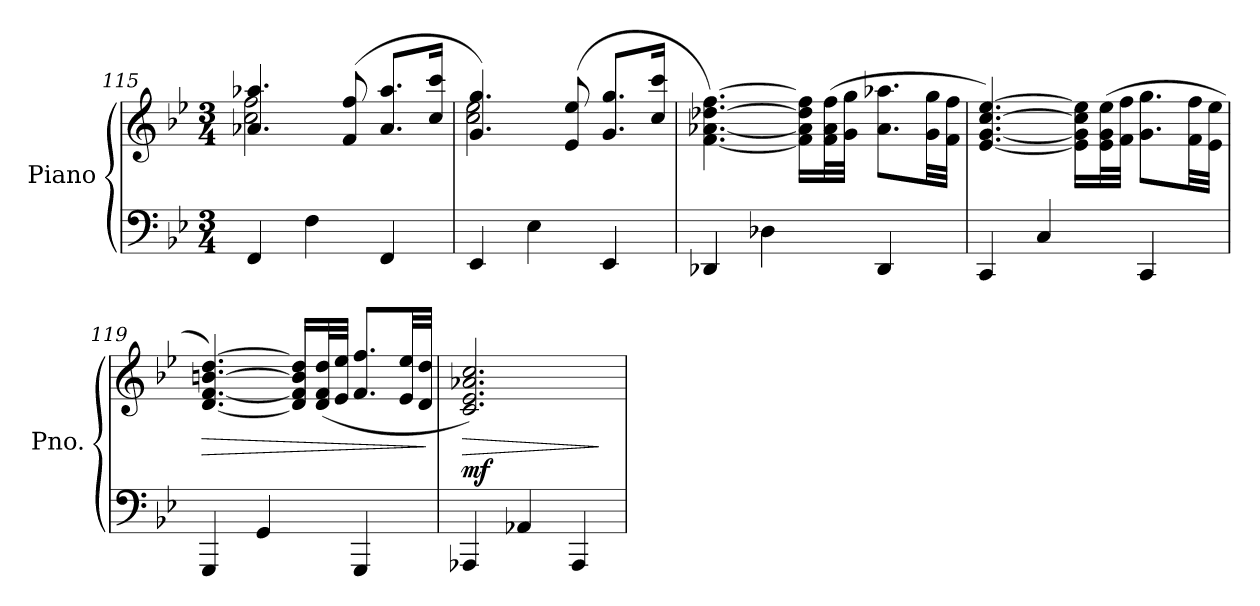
**kern	**kern	**dynam
*part1	*part1	*part1
*staff2	*staff1	*staff1/2
*I"Piano	*	*
*I'Pno.	*	*
!!LO:LB:g=z
*clefF4	*clefG2	*
*k[b-e-]	*k[b-e-]	*
*M3/4	*M3/4	*
=115	=115	=115
*	*^	*
4FF/	4.a-X/ 4.aa-X/	2cc\ 2ff\	.
4F\	.	.	.
.	(8f/ 8ff/	.	.
4FF/	8.a-/ 8.aa-/L	4ryy	.
.	16cc/ 16ccc/Jk	.	.
=116	=116	=116	=116
4EE-/	4.g/ 4.gg/)	2cc\ 2ee-\	.
4E-\	.	.	.
.	(8e-/ 8ee-/	.	.
4EE-/	8.g/ 8.gg/L	4ryy	.
.	16cc/ 16ccc/Jk	.	.
*	*v	*v	*
=117	=117	=117
4DD-X/	[4.f\ [4.a-X\ [4.dd-X\ [4.ff\)	.
4D-X\	.	.
.	16f\] 16a-\] 16dd-\] 16ff\]LL	.
.	(32f\ 32a-\ 32ff\L	.
.	32g\ 32gg\JJJ	.
4DD-/	8.a-\ 8.aa-X\L	.
.	32g\ 32gg\LL	.
.	32f\ 32ff\JJJ	.
=118	=118	=118
4CC/	[4.e-/ [4.g/ [4.cc/ [4.ee-/)	.
4C/	.	.
.	16e-\] 16g\] 16cc\] 16ee-\]LL	.
.	(32e-\ 32g\ 32ee-\L	.
.	32f\ 32ff\JJJ	.
4CC/	8.g\ 8.gg\L	.
.	32f\ 32ff\LL	.
.	32e-\ 32ee-\JJJ	.
=119	=119	=119
!	!	!LO:HP:b
4GGG/	[4.d/ [4.f/ [4.bn/ [4.dd/)	>
4GG/	.	.
.	16d/] 16f/] 16b/] 16dd/]LL	.
.	(32d/ 32f/ 32dd/L	.
.	32e-/ 32ee-/JJJ	.
4GGG/	8.f/ 8.ff/L	.
.	32e-/ 32ee-/LL	.
.	32d/ 32dd/JJJ	.
.	.	]
!!LO:LB:g=z
=120	=120	=120
!	!	!LO:HP:b
!	!	!LO:DY:n=1:a=2
4AAA-X/	2.c/ 2.e-/ 2.a-X/ 2.cc/)	> mf
4AA-X/	.	.
4AAA-/	.	.
.	.	]
=	=	=
*-	*-	*-
